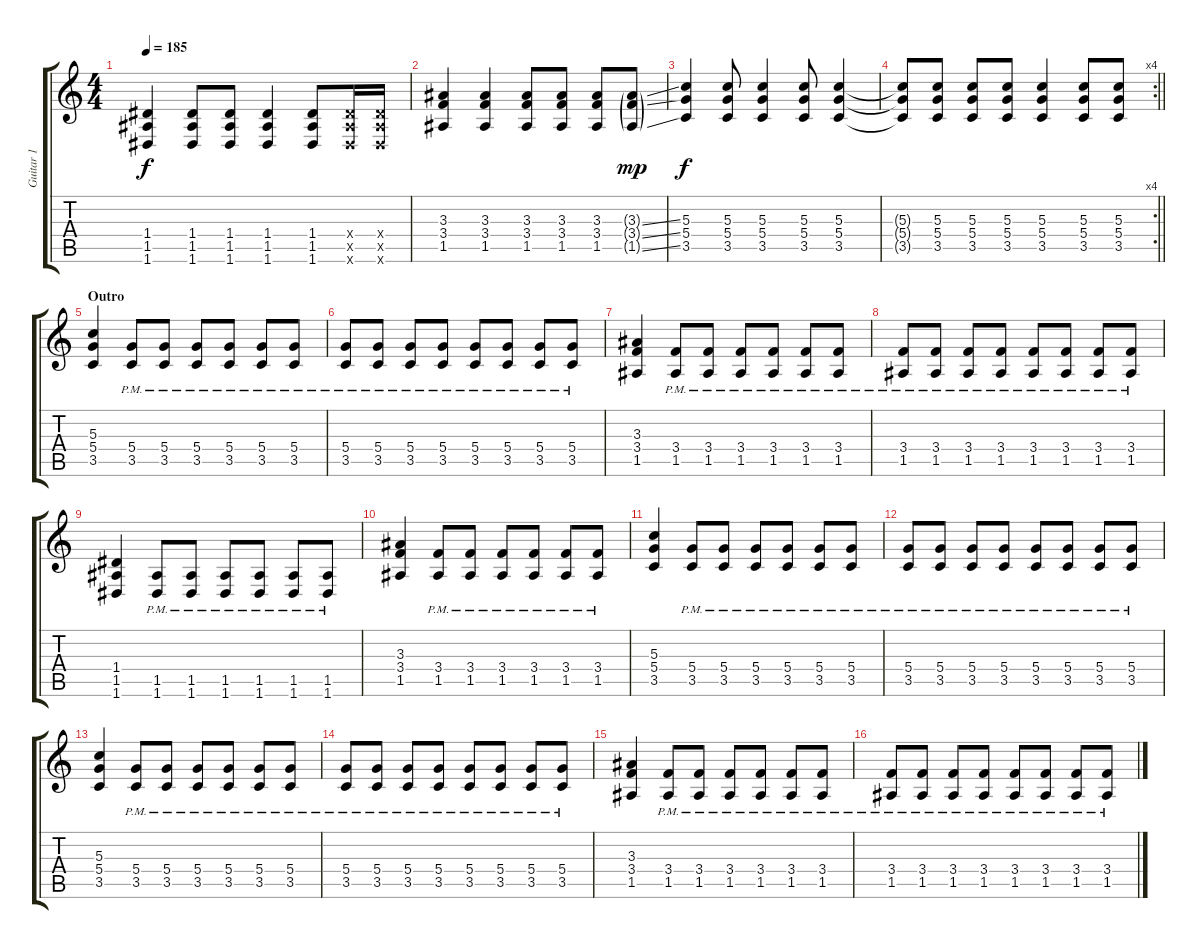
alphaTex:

\track ("Guitar 1" "Guitar 1") {instrument distortionguitar}
\staff {score tabs}
\tuning (E4 B3 G3 D3 A2 D2) {hide}
\ts (4 4)
\tempo 185
\clef g2
\ks c
(1.4 1.5 1.6).4{dy f} (1.4 1.5 1.6).8 (1.4 1.5 1.6).8 (1.4 1.5 1.6).4 (1.4 1.5 1.6).8 (1.4{x} 1.5{x} 1.6{x}).16 (1.4{x} 1.5{x} 1.6{x}).16 |
(3.3 3.4 1.5).4 (3.3 3.4 1.5).4 (3.3 3.4 1.5).8 (3.3 3.4 1.5).8 (3.3 3.4 1.5).8 (3.3{ss g} 3.4{ss g} 1.5{ss g}).8{dy mp} |
(5.3 5.4 3.5).4{dy f} (5.3 5.4 3.5).8 (5.3 5.4 3.5).4 (5.3 5.4 3.5).8 (5.3 5.4 3.5).4 |
\rc 4
\barLineRight lightlight
(5.3{t} 5.4{t} 3.5{t}).8 (5.3 5.4 3.5).8 (5.3 5.4 3.5).8 (5.3 5.4 3.5).8 (5.3 5.4 3.5).4 (5.3 5.4 3.5).8 (5.3 5.4 3.5).8 |
\section ("" "Outro")
(5.3 5.4 3.5).4 (5.4{pm} 3.5{pm}).8 (5.4{pm} 3.5{pm}).8 (5.4{pm} 3.5{pm}).8 (5.4{pm} 3.5{pm}).8 (5.4{pm} 3.5{pm}).8 (5.4{pm} 3.5{pm}).8 |
(5.4{pm} 3.5{pm}).8 (5.4{pm} 3.5{pm}).8 (5.4{pm} 3.5{pm}).8 (5.4{pm} 3.5{pm}).8 (5.4{pm} 3.5{pm}).8 (5.4{pm} 3.5{pm}).8 (5.4{pm} 3.5{pm}).8 (5.4{pm} 3.5{pm}).8 |
(3.3 3.4 1.5).4 (3.4{pm} 1.5{pm}).8 (3.4{pm} 1.5{pm}).8 (3.4{pm} 1.5{pm}).8 (3.4{pm} 1.5{pm}).8 (3.4{pm} 1.5{pm}).8 (3.4{pm} 1.5{pm}).8 |
(3.4{pm} 1.5{pm}).8 (3.4{pm} 1.5{pm}).8 (3.4{pm} 1.5{pm}).8 (3.4{pm} 1.5{pm}).8 (3.4{pm} 1.5{pm}).8 (3.4{pm} 1.5{pm}).8 (3.4{pm} 1.5{pm}).8 (3.4{pm} 1.5{pm}).8 |
(1.4 1.5 1.6).4 (1.5{pm} 1.6{pm}).8 (1.5{pm} 1.6{pm}).8 (1.5{pm} 1.6{pm}).8 (1.5{pm} 1.6{pm}).8 (1.5{pm} 1.6{pm}).8 (1.5{pm} 1.6{pm}).8 |
(3.3 3.4 1.5).4 (3.4{pm} 1.5{pm}).8 (3.4{pm} 1.5{pm}).8 (3.4{pm} 1.5{pm}).8 (3.4{pm} 1.5{pm}).8 (3.4{pm} 1.5{pm}).8 (3.4{pm} 1.5{pm}).8 |
(5.3 5.4 3.5).4 (5.4{pm} 3.5{pm}).8 (5.4{pm} 3.5{pm}).8 (5.4{pm} 3.5{pm}).8 (5.4{pm} 3.5{pm}).8 (5.4{pm} 3.5{pm}).8 (5.4{pm} 3.5{pm}).8 |
(5.4{pm} 3.5{pm}).8 (5.4{pm} 3.5{pm}).8 (5.4{pm} 3.5{pm}).8 (5.4{pm} 3.5{pm}).8 (5.4{pm} 3.5{pm}).8 (5.4{pm} 3.5{pm}).8 (5.4{pm} 3.5{pm}).8 (5.4{pm} 3.5{pm}).8 |
(5.3 5.4 3.5).4 (5.4{pm} 3.5{pm}).8 (5.4{pm} 3.5{pm}).8 (5.4{pm} 3.5{pm}).8 (5.4{pm} 3.5{pm}).8 (5.4{pm} 3.5{pm}).8 (5.4{pm} 3.5{pm}).8 |
(5.4{pm} 3.5{pm}).8 (5.4{pm} 3.5{pm}).8 (5.4{pm} 3.5{pm}).8 (5.4{pm} 3.5{pm}).8 (5.4{pm} 3.5{pm}).8 (5.4{pm} 3.5{pm}).8 (5.4{pm} 3.5{pm}).8 (5.4{pm} 3.5{pm}).8 |
(3.3 3.4 1.5).4 (3.4{pm} 1.5{pm}).8 (3.4{pm} 1.5{pm}).8 (3.4{pm} 1.5{pm}).8 (3.4{pm} 1.5{pm}).8 (3.4{pm} 1.5{pm}).8 (3.4{pm} 1.5{pm}).8 |
(3.4{pm} 1.5{pm}).8 (3.4{pm} 1.5{pm}).8 (3.4{pm} 1.5{pm}).8 (3.4{pm} 1.5{pm}).8 (3.4{pm} 1.5{pm}).8 (3.4{pm} 1.5{pm}).8 (3.4{pm} 1.5{pm}).8 (3.4{pm} 1.5{pm}).8
